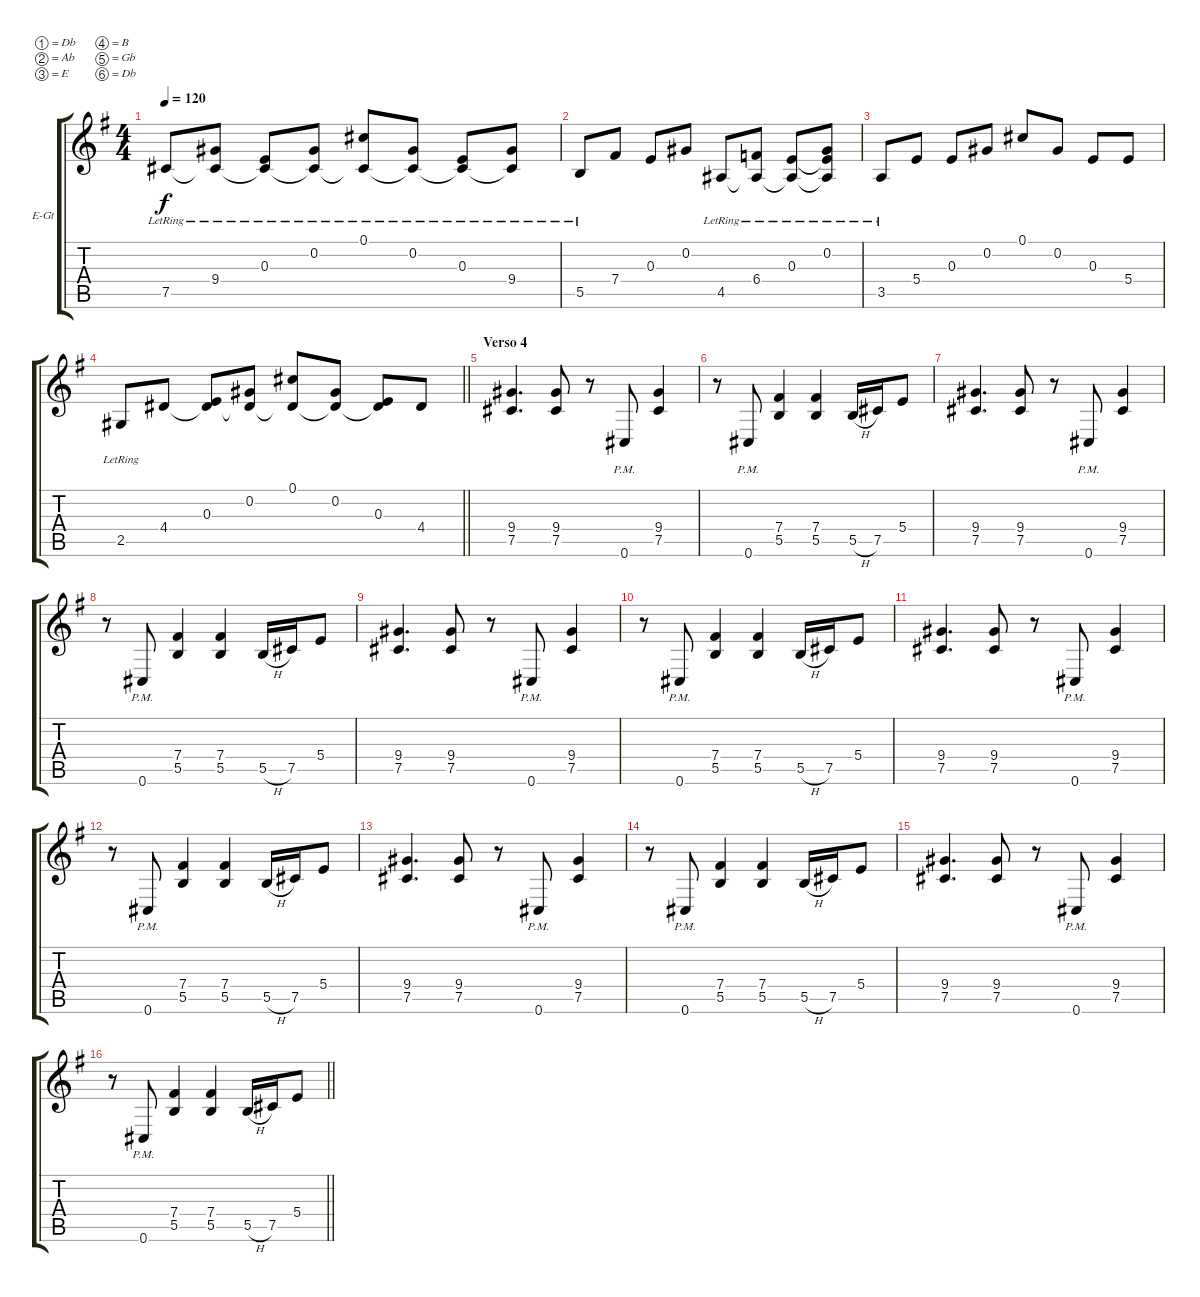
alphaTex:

\bracketExtendMode groupsimilarinstruments
\firstSystemTrackNameOrientation horizontal
\otherSystemsTrackNameOrientation horizontal
\track ("Rhythm Guitar (Tony Iommi)" "E-Gt") {instrument overdrivenguitar}
\staff {score tabs}
\tuning (Db4 Ab3 E3 B2 Gb2 Db2)
\ts (4 4)
\tempo 120
\clef g2
\ks g
7.5{lr}.8{dy f} (9.4{lr} 7.5{lr t}).8 (0.3 7.5{lr t}).8 (0.2 7.5{lr t}).8 (0.1 7.5{lr t}).8 (0.2 7.5{lr t}).8 (0.3 7.5{lr t}).8 (9.4 7.5{lr t}).8 |
5.5{lr}.8 7.4.8 0.3.8 0.2.8 4.5{lr}.8 (6.4 4.5{lr t}).8 (0.3 4.5{lr t}).8 (0.2 0.3{t} 4.5{lr t}).8 |
3.5{lr}.8 5.4.8 0.3.8 0.2.8 0.1.8 0.2.8 0.3.8 5.4.8 |
\barLineRight lightlight
2.5{lr}.8 4.4.8 (0.3 4.4{t}).8 (0.2 4.4{t}).8 (0.1 4.4{t}).8 (0.2 4.4{t}).8 (0.3 4.4{t}).8 4.4.8 |
\section ("" "Verso 4")
(9.4 7.5).4{d} (9.4 7.5).8 r.8 0.6{pm}.8 (9.4 7.5).4 |
r.8 0.6{pm}.8 (7.4 5.5).4 (7.4 5.5).4 5.5{h}.16 7.5.16 5.4.8 |
(9.4 7.5).4{d} (9.4 7.5).8 r.8 0.6{pm}.8 (9.4 7.5).4 |
r.8 0.6{pm}.8 (7.4 5.5).4 (7.4 5.5).4 5.5{h}.16 7.5.16 5.4.8 |
(9.4 7.5).4{d} (9.4 7.5).8 r.8 0.6{pm}.8 (9.4 7.5).4 |
r.8 0.6{pm}.8 (7.4 5.5).4 (7.4 5.5).4 5.5{h}.16 7.5.16 5.4.8 |
(9.4 7.5).4{d} (9.4 7.5).8 r.8 0.6{pm}.8 (9.4 7.5).4 |
r.8 0.6{pm}.8 (7.4 5.5).4 (7.4 5.5).4 5.5{h}.16 7.5.16 5.4.8 |
(9.4 7.5).4{d} (9.4 7.5).8 r.8 0.6{pm}.8 (9.4 7.5).4 |
r.8 0.6{pm}.8 (7.4 5.5).4 (7.4 5.5).4 5.5{h}.16 7.5.16 5.4.8 |
(9.4 7.5).4{d} (9.4 7.5).8 r.8 0.6{pm}.8 (9.4 7.5).4 |
\barLineRight lightlight
r.8 0.6{pm}.8 (7.4 5.5).4 (7.4 5.5).4 5.5{h}.16 7.5.16 5.4.8
